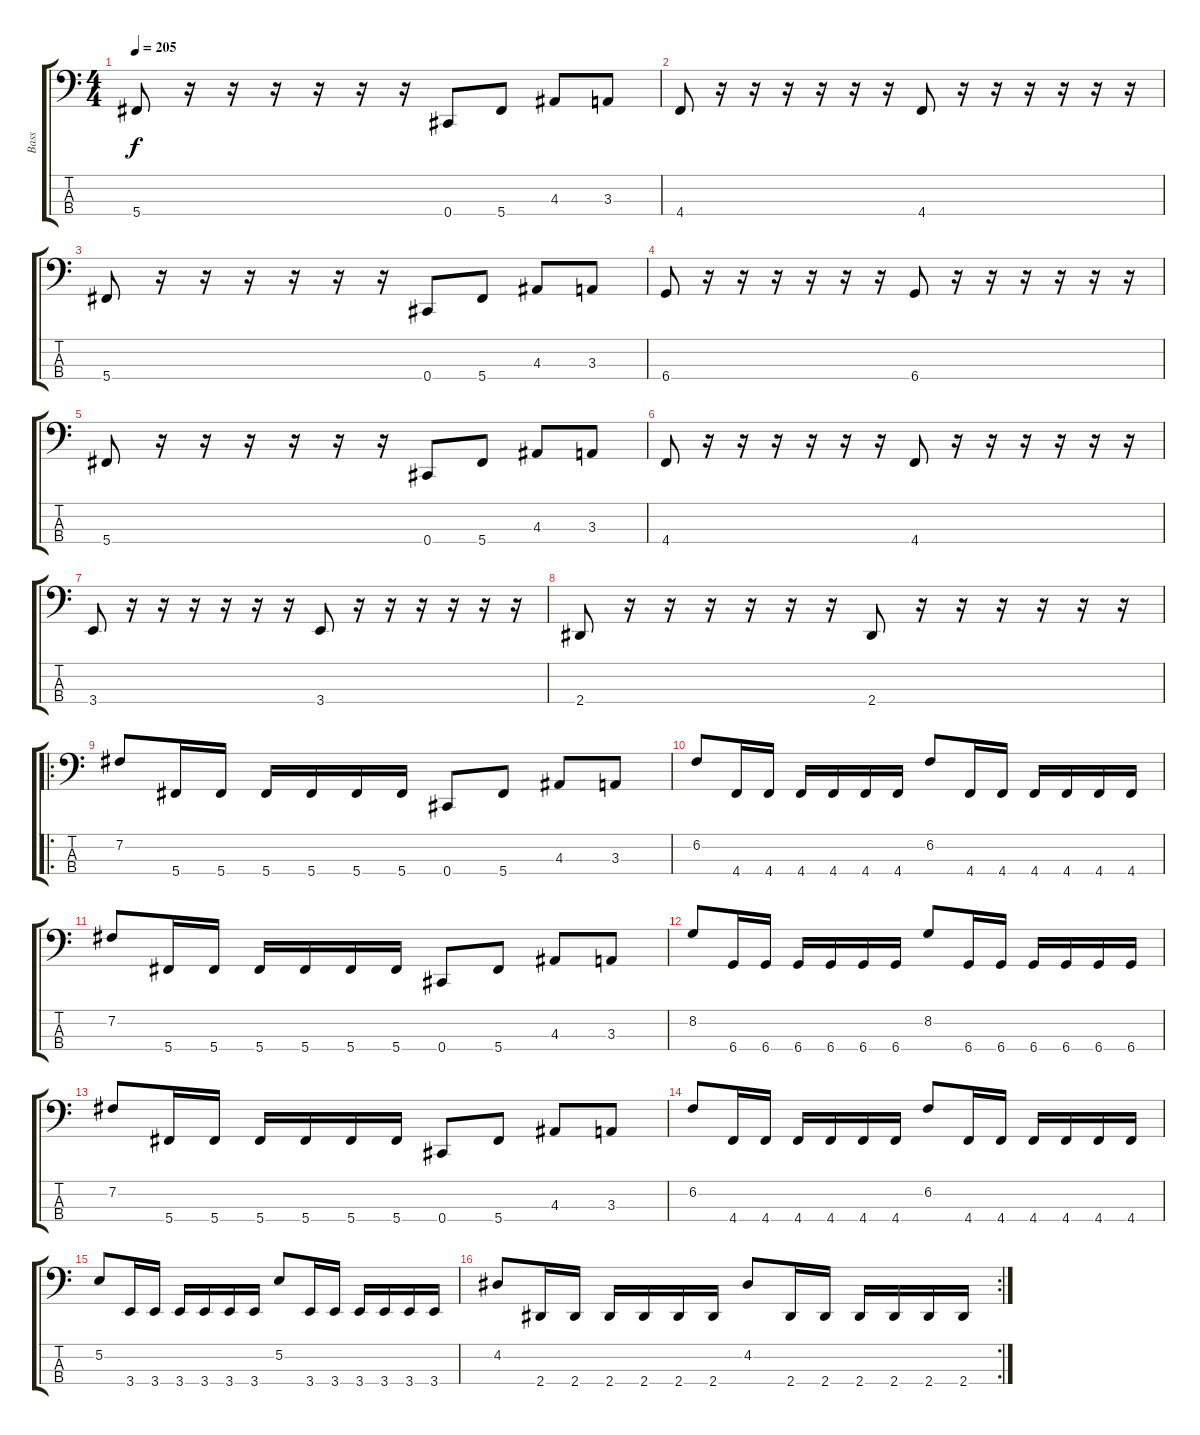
\track ("Bass" "Bass") {instrument electricbassfinger}
\staff {score tabs}
\tuning (E2 B1 Gb1 Db1) {hide}
\ts (4 4)
\tempo 205
\clef f4
\ks c
5.4.8{dy f} r.16 r.16 r.16 r.16 r.16 r.16 0.4.8 5.4.8 4.3.8 3.3.8 |
4.4.8 r.16 r.16 r.16 r.16 r.16 r.16 4.4.8 r.16 r.16 r.16 r.16 r.16 r.16 |
5.4.8 r.16 r.16 r.16 r.16 r.16 r.16 0.4.8 5.4.8 4.3.8 3.3.8 |
6.4.8 r.16 r.16 r.16 r.16 r.16 r.16 6.4.8 r.16 r.16 r.16 r.16 r.16 r.16 |
5.4.8 r.16 r.16 r.16 r.16 r.16 r.16 0.4.8 5.4.8 4.3.8 3.3.8 |
4.4.8 r.16 r.16 r.16 r.16 r.16 r.16 4.4.8 r.16 r.16 r.16 r.16 r.16 r.16 |
3.4.8 r.16 r.16 r.16 r.16 r.16 r.16 3.4.8 r.16 r.16 r.16 r.16 r.16 r.16 |
2.4.8 r.16 r.16 r.16 r.16 r.16 r.16 2.4.8 r.16 r.16 r.16 r.16 r.16 r.16 |
\ro
7.2.8 5.4.16 5.4.16 5.4.16 5.4.16 5.4.16 5.4.16 0.4.8 5.4.8 4.3.8 3.3.8 |
6.2.8 4.4.16 4.4.16 4.4.16 4.4.16 4.4.16 4.4.16 6.2.8 4.4.16 4.4.16 4.4.16 4.4.16 4.4.16 4.4.16 |
7.2.8 5.4.16 5.4.16 5.4.16 5.4.16 5.4.16 5.4.16 0.4.8 5.4.8 4.3.8 3.3.8 |
8.2.8 6.4.16 6.4.16 6.4.16 6.4.16 6.4.16 6.4.16 8.2.8 6.4.16 6.4.16 6.4.16 6.4.16 6.4.16 6.4.16 |
7.2.8 5.4.16 5.4.16 5.4.16 5.4.16 5.4.16 5.4.16 0.4.8 5.4.8 4.3.8 3.3.8 |
6.2.8 4.4.16 4.4.16 4.4.16 4.4.16 4.4.16 4.4.16 6.2.8 4.4.16 4.4.16 4.4.16 4.4.16 4.4.16 4.4.16 |
5.2.8 3.4.16 3.4.16 3.4.16 3.4.16 3.4.16 3.4.16 5.2.8 3.4.16 3.4.16 3.4.16 3.4.16 3.4.16 3.4.16 |
\rc 2
4.2.8 2.4.16 2.4.16 2.4.16 2.4.16 2.4.16 2.4.16 4.2.8 2.4.16 2.4.16 2.4.16 2.4.16 2.4.16 2.4.16
